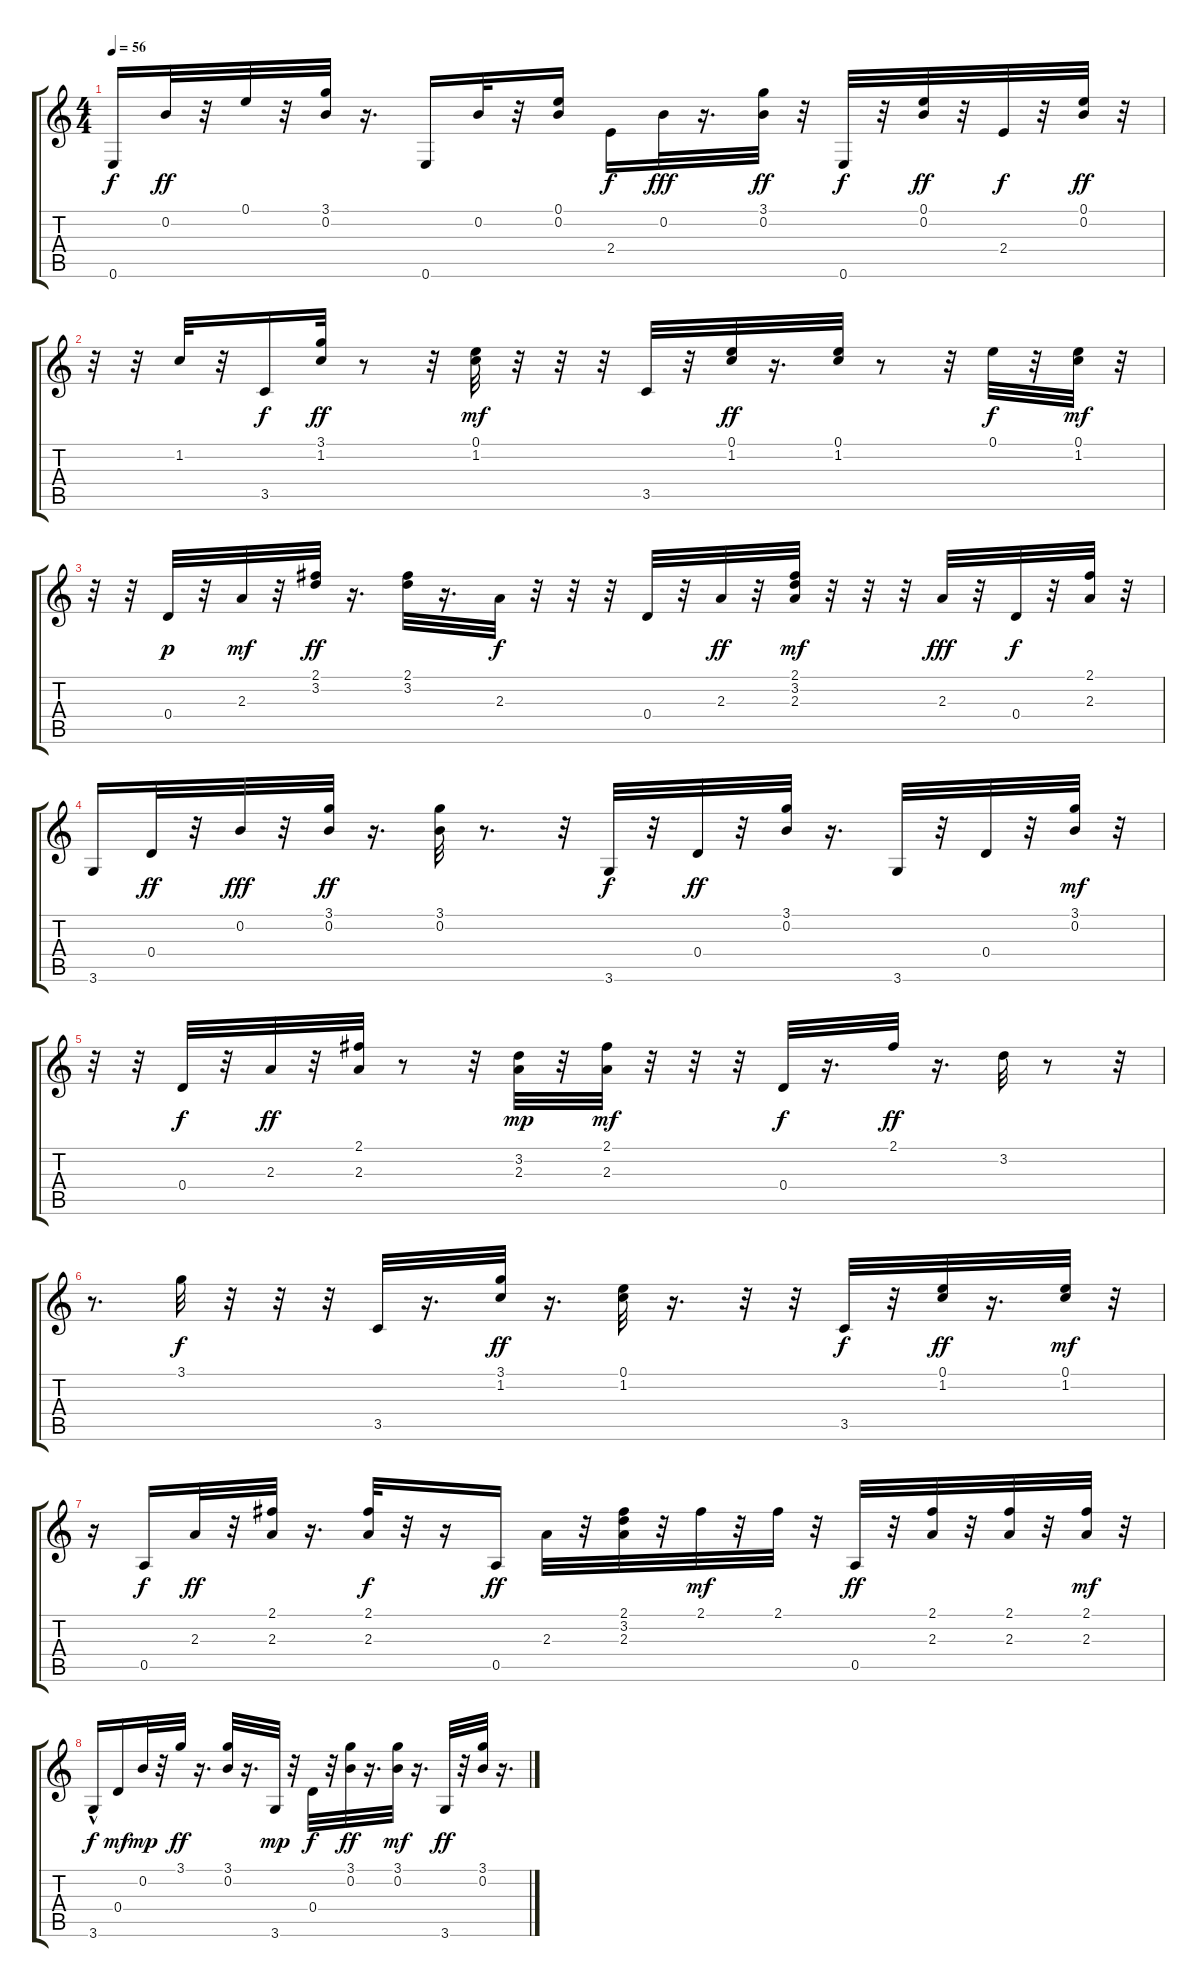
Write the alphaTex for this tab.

\track "" {instrument acousticguitarsteel}
\staff {score tabs}
\tuning (E4 B3 G3 D3 A2 E2) {hide}
\ts (4 4)
\tempo 56
\clef g2
\ks c
0.6.16{dy f} 0.2.32{dy ff} r.32 0.1.32 r.32 (3.1 0.2).32 r.16{d} 0.6.16 0.2.32 r.32 (0.1 0.2).16 2.4.16{dy f} 0.2.32{dy fff} r.16{d} (3.1 0.2).32{dy ff} r.32 0.6.32{dy f} r.32 (0.1 0.2).32{dy ff} r.32 2.4.32{dy f} r.32 (0.1 0.2).32{dy ff} r.32 |
r.32 r.32 1.2.32 r.32 3.5.16{dy f} (3.1 1.2).32{dy ff} r.8 r.32 (0.1 1.2).32{dy mf} r.32 r.32 r.32 3.5.32 r.32 (0.1 1.2).32{dy ff} r.16{d} (0.1 1.2).32 r.8 r.32 0.1.32{dy f} r.32 (0.1 1.2).32{dy mf} r.32 |
r.32 r.32 0.4.32{dy p} r.32 2.3.32{dy mf} r.32 (2.1 3.2).32{dy ff} r.16{d} (2.1 3.2).32 r.16{d} 2.3.32{dy f} r.32 r.32 r.32 0.4.32 r.32 2.3.32{dy ff} r.32 (2.1 3.2 2.3).32{dy mf} r.32 r.32 r.32 2.3.32{dy fff} r.32 0.4.32{dy f} r.32 (2.1 2.3).32 r.32 |
3.6.16 0.4.32{dy ff} r.32 0.2.32{dy fff} r.32 (3.1 0.2).32{dy ff} r.16{d} (3.1 0.2).32 r.8{d} r.32 3.6.32{dy f} r.32 0.4.32{dy ff} r.32 (3.1 0.2).32 r.16{d} 3.6.32 r.32 0.4.32 r.32 (3.1 0.2).32{dy mf} r.32 |
r.32 r.32 0.4.32{dy f} r.32 2.3.32{dy ff} r.32 (2.1 2.3).32 r.8 r.32 (3.2 2.3).32{dy mp} r.32 (2.1 2.3).32{dy mf} r.32 r.32 r.32 0.4.32{dy f} r.16{d} 2.1.32{dy ff} r.16{d} 3.2.32 r.8 r.32 |
r.8{d} 3.1.32{dy f} r.32 r.32 r.32 3.5.32 r.16{d} (3.1 1.2).32{dy ff} r.16{d} (0.1 1.2).32 r.16{d} r.32 r.32 3.5.32{dy f} r.32 (0.1 1.2).32{dy ff} r.16{d} (0.1 1.2).32{dy mf} r.32 |
r.16 0.5.16{dy f} 2.3.32{dy ff} r.32 (2.1 2.3).32 r.16{d} (2.1 2.3).32{dy f} r.32 r.16 0.5.16{dy ff} 2.3.32 r.32 (2.1 3.2 2.3).32 r.32 2.1.32{dy mf} r.32 2.1.32 r.32 0.5.32{dy ff} r.32 (2.1 2.3).32 r.32 (2.1 2.3).32 r.32 (2.1 2.3).32{dy mf} r.32 |
3.6{hac}.16{dy f} 0.4.16{dy mf} 0.2.32{dy mp} r.32 3.1.32{dy ff} r.16{d} (3.1 0.2).32 r.16{d} 3.6.32{dy mp} r.32 0.4.32{dy f} r.32 (3.1 0.2).32{dy ff} r.16{d} (3.1 0.2).32{dy mf} r.16{d} 3.6.32{dy ff} r.32 (3.1 0.2).32 r.16{d}
